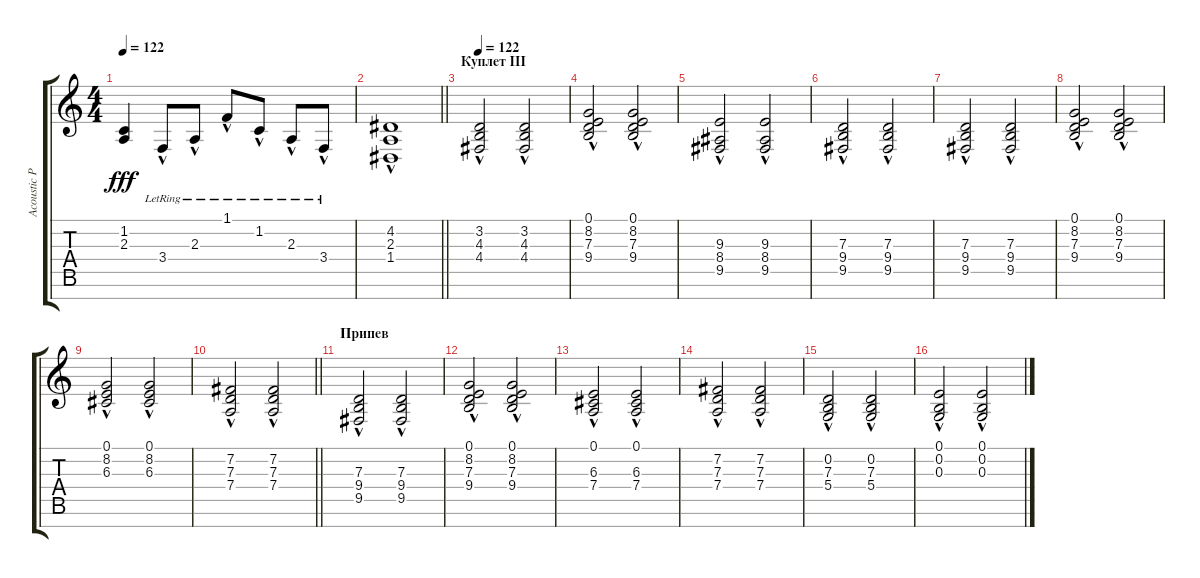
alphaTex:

\track ("Acoustic Piano (Staff 1)" "Acoustic P") {instrument acousticgrandpiano}
\staff {score tabs}
\tuning (E4 B3 G3 D3 A2 E2 B1) {hide}
\ts (4 4)
\tempo 122
\clef g2
\ks c
(1.2{t} 2.3{t}).4{dy fff} 3.4{hac lr}.8 2.3{hac lr}.8 1.1{hac lr}.8 1.2{hac lr}.8 2.3{hac lr}.8 3.4{hac lr}.8 |
\barLineRight lightlight
(4.2{hac} 2.3{hac} 1.4{hac}).1 |
\section ("" "Куплет III")
\tempo 122
(3.2{hac} 4.3{hac} 4.4{hac}).2 (3.2{hac} 4.3{hac} 4.4{hac}).2 |
(0.1{hac} 8.2{hac} 7.3{hac} 9.4{hac}).2 (0.1{hac} 8.2{hac} 7.3{hac} 9.4{hac}).2 |
(9.3{hac} 8.4{hac} 9.5{hac}).2 (9.3{hac} 8.4{hac} 9.5{hac}).2 |
(7.3{hac} 9.4{hac} 9.5{hac}).2 (7.3{hac} 9.4{hac} 9.5{hac}).2 |
(7.3{hac} 9.4{hac} 9.5{hac}).2 (7.3{hac} 9.4{hac} 9.5{hac}).2 |
(0.1{hac} 8.2{hac} 7.3{hac} 9.4{hac}).2 (0.1{hac} 8.2{hac} 7.3{hac} 9.4{hac}).2 |
(0.1{hac} 8.2{hac} 6.3{hac}).2 (0.1{hac} 8.2{hac} 6.3{hac}).2 |
\barLineRight lightlight
(7.2{hac} 7.3{hac} 7.4{hac}).2 (7.2{hac} 7.3{hac} 7.4{hac}).2 |
\section ("" "Припев")
(7.3{hac} 9.4{hac} 9.5{hac}).2 (7.3{hac} 9.4{hac} 9.5{hac}).2 |
(0.1{hac} 8.2{hac} 7.3{hac} 9.4{hac}).2 (0.1{hac} 8.2{hac} 7.3{hac} 9.4{hac}).2 |
(0.1{hac} 6.3{hac} 7.4{hac}).2 (0.1{hac} 6.3{hac} 7.4{hac}).2 |
(7.2{hac} 7.3{hac} 7.4{hac}).2 (7.2{hac} 7.3{hac} 7.4{hac}).2 |
(0.2{hac} 7.3{hac} 5.4{hac}).2 (0.2{hac} 7.3{hac} 5.4{hac}).2 |
(0.1{hac} 0.2{hac} 0.3{hac}).2 (0.1{hac} 0.2{hac} 0.3{hac}).2
